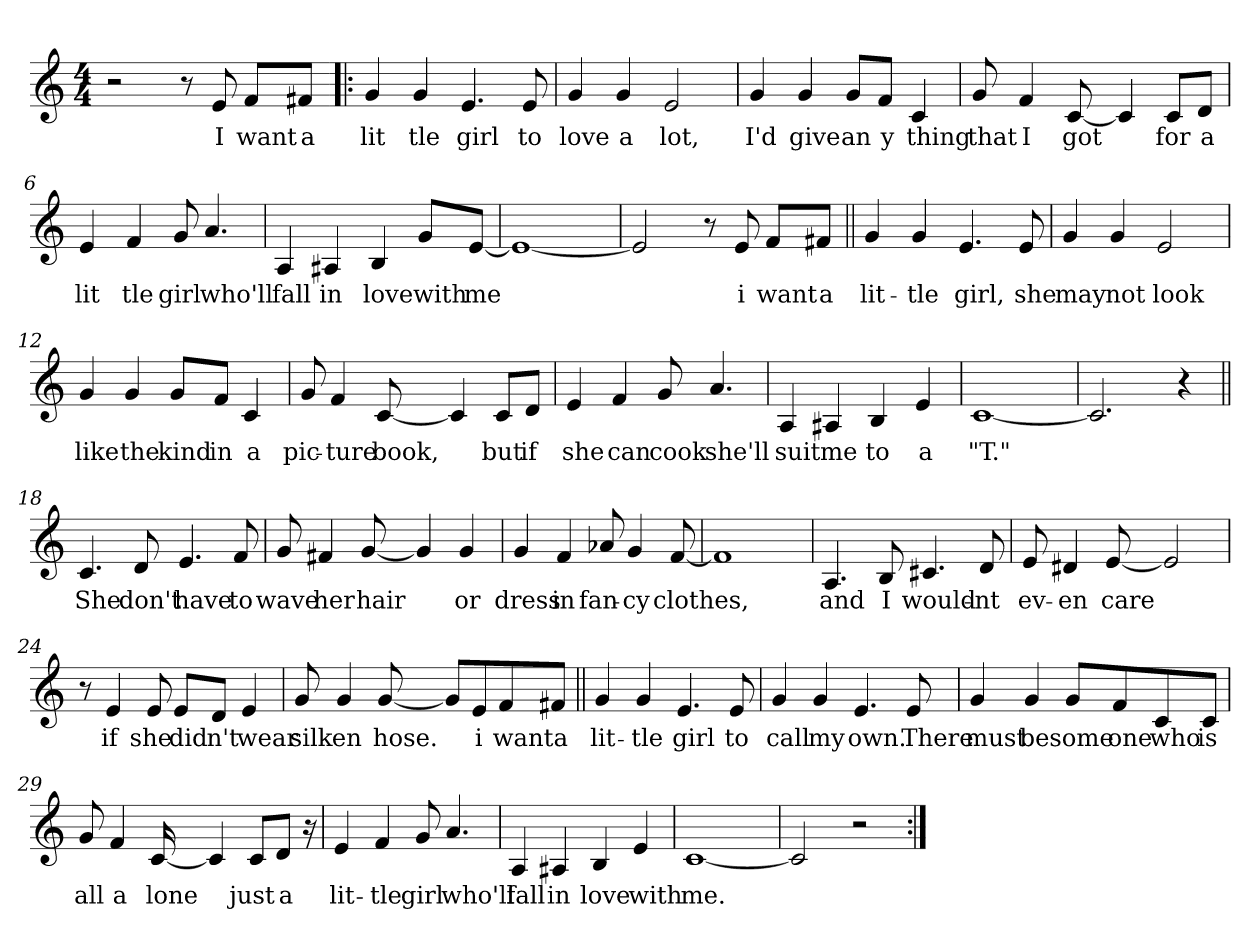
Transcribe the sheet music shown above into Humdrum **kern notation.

**kern	**text
*part1	*part1
*staff1	*staff1
*clefG2	*
*k[]	*
*C:	*
*M4/4	*
=1	=1
2r	.
8r	.
!	!LO:LY:b
8e/	I
!	!LO:LY:b
8f/L	want
!	!LO:LY:b
8f#X/J	a
=2!|:	=2!|:
!	!LO:LY:b
4g/	lit
!	!LO:LY:b
4g/	tle
!	!LO:LY:b
4.e/	girl
!	!LO:LY:b
8e/	to
=3	=3
!	!LO:LY:b
4g/	love
!	!LO:LY:b
4g/	a
!	!LO:LY:b
2e/	lot,
=4	=4
!	!LO:LY:b
4g/	I'd
!	!LO:LY:b
4g/	give
!	!LO:LY:b
8g/L	an
!	!LO:LY:b
8f/J	y
!	!LO:LY:b
4c/	thing
=5	=5
!	!LO:LY:b
8g/	that
!	!LO:LY:b
4f/	I
!	!LO:LY:b
[8c/	got
4c/]	.
!	!LO:LY:b
8c/L	for
!	!LO:LY:b
8d/J	a
!!LO:LB:g=z
=6	=6
!	!LO:LY:b
4e/	lit
!	!LO:LY:b
4f/	tle
!	!LO:LY:b
8g/	girl
!	!LO:LY:b
4.a/	who'll
=7	=7
!	!LO:LY:b
4A/	fall
!	!LO:LY:b
4A#X/	in
!	!LO:LY:b
4B/	love
!	!LO:LY:b
8g/L	with
!	!LO:LY:b
[8e/J	me
=8	=8
1e_	.
=9	=9
2e/]	.
8r	.
!	!LO:LY:b
8e/	i
!	!LO:LY:b
8f/L	want
!	!LO:LY:b
8f#X/J	a
!!LO:LB:g=z
=10||	=10||
!	!LO:LY:b
4g/	lit-
!	!LO:LY:b
4g/	-tle
!	!LO:LY:b
4.e/	girl,
!	!LO:LY:b
8e/	she
=11	=11
!	!LO:LY:b
4g/	may
!	!LO:LY:b
4g/	not
!	!LO:LY:b
2e/	look
=12	=12
!	!LO:LY:b
4g/	like
!	!LO:LY:b
4g/	the
!	!LO:LY:b
8g/L	kind
!	!LO:LY:b
8f/J	in
!	!LO:LY:b
4c/	a
=13	=13
!	!LO:LY:b
8g/	pic-
!	!LO:LY:b
4f/	-ture
!	!LO:LY:b
[8c/	book,
4c/]	.
!	!LO:LY:b
8c/L	but
!	!LO:LY:b
8d/J	if
!!LO:LB:g=z
=14	=14
!	!LO:LY:b
4e/	she
!	!LO:LY:b
4f/	can
!	!LO:LY:b
8g/	cook
!	!LO:LY:b
4.a/	she'll
=15	=15
!	!LO:LY:b
4A/	suit
!	!LO:LY:b
4A#X/	me
!	!LO:LY:b
4B/	to
!	!LO:LY:b
4e/	a
=16	=16
!	!LO:LY:b
[1c	"T."
=17	=17
2.c/]	.
4r	.
!!LO:LB:g=z
=18||	=18||
!	!LO:LY:b
4.c/	She
!	!LO:LY:b
8d/	don't
!	!LO:LY:b
4.e/	have
!	!LO:LY:b
8f/	to
=19	=19
!	!LO:LY:b
8g/	wave
!	!LO:LY:b
4f#X/	her
!	!LO:LY:b
[8g/	hair
4g/]	.
!	!LO:LY:b
4g/	or
=20	=20
!	!LO:LY:b
4g/	dress
!	!LO:LY:b
4f/	in
!	!LO:LY:b
8a-X/	fan-
!	!LO:LY:b
4g/	-cy
!	!LO:LY:b
[8f/	clothes,
=21	=21
1f]	.
!!LO:LB:g=z
=22	=22
!	!LO:LY:b
4.A/	and
!	!LO:LY:b
8B/	I
!	!LO:LY:b
4.c#X/	would-
!	!LO:LY:b
8d/	-nt
=23	=23
!	!LO:LY:b
8e/	ev-
!	!LO:LY:b
4d#X/	-en
!	!LO:LY:b
[8e/	care
2e/]	.
=24	=24
8r	.
!	!LO:LY:b
4e/	if
!	!LO:LY:b
8e/	she
!	!LO:LY:b
8e/L	did
!	!LO:LY:b
8d/J	n't
!	!LO:LY:b
4e/	wear
=25	=25
!	!LO:LY:b
8g/	silk
!	!LO:LY:b
4g/	en
!	!LO:LY:b
[8g/	hose.
8g/L]	.
!	!LO:LY:b
8e/	i
!	!LO:LY:b
8f/	want
!	!LO:LY:b
8f#X/J	a
!!LO:LB:g=z
=26||	=26||
!	!LO:LY:b
4g/	lit-
!	!LO:LY:b
4g/	-tle
!	!LO:LY:b
4.e/	girl
!	!LO:LY:b
8e/	to
=27	=27
!	!LO:LY:b
4g/	call
!	!LO:LY:b
4g/	my
!	!LO:LY:b
4.e/	own.
!	!LO:LY:b
8e/	There
=28	=28
!	!LO:LY:b
4g/	must
!	!LO:LY:b
4g/	be
!	!LO:LY:b
8g/L	some
!	!LO:LY:b
8f/	one
!	!LO:LY:b
8c/	who
!	!LO:LY:b
8c/J	is
=29	=29
!	!LO:LY:b
8g/	all
!	!LO:LY:b
4f/	a
!	!LO:LY:b
[16c/	lone
4c/]	.
!	!LO:LY:b
8c/L	just
!	!LO:LY:b
8d/J	a
16r	.
!!LO:LB:g=z
=30	=30
!	!LO:LY:b
4e/	lit-
!	!LO:LY:b
4f/	-tle
!	!LO:LY:b
8g/	girl
!	!LO:LY:b
4.a/	who'll
=31	=31
!	!LO:LY:b
4A/	fall
!	!LO:LY:b
4A#X/	in
!	!LO:LY:b
4B/	love
!	!LO:LY:b
4e/	with
=32	=32
!	!LO:LY:b
[1c	me.
=33	=33
2c/]	.
2r	.
=:|!	=:|!
*-	*-
